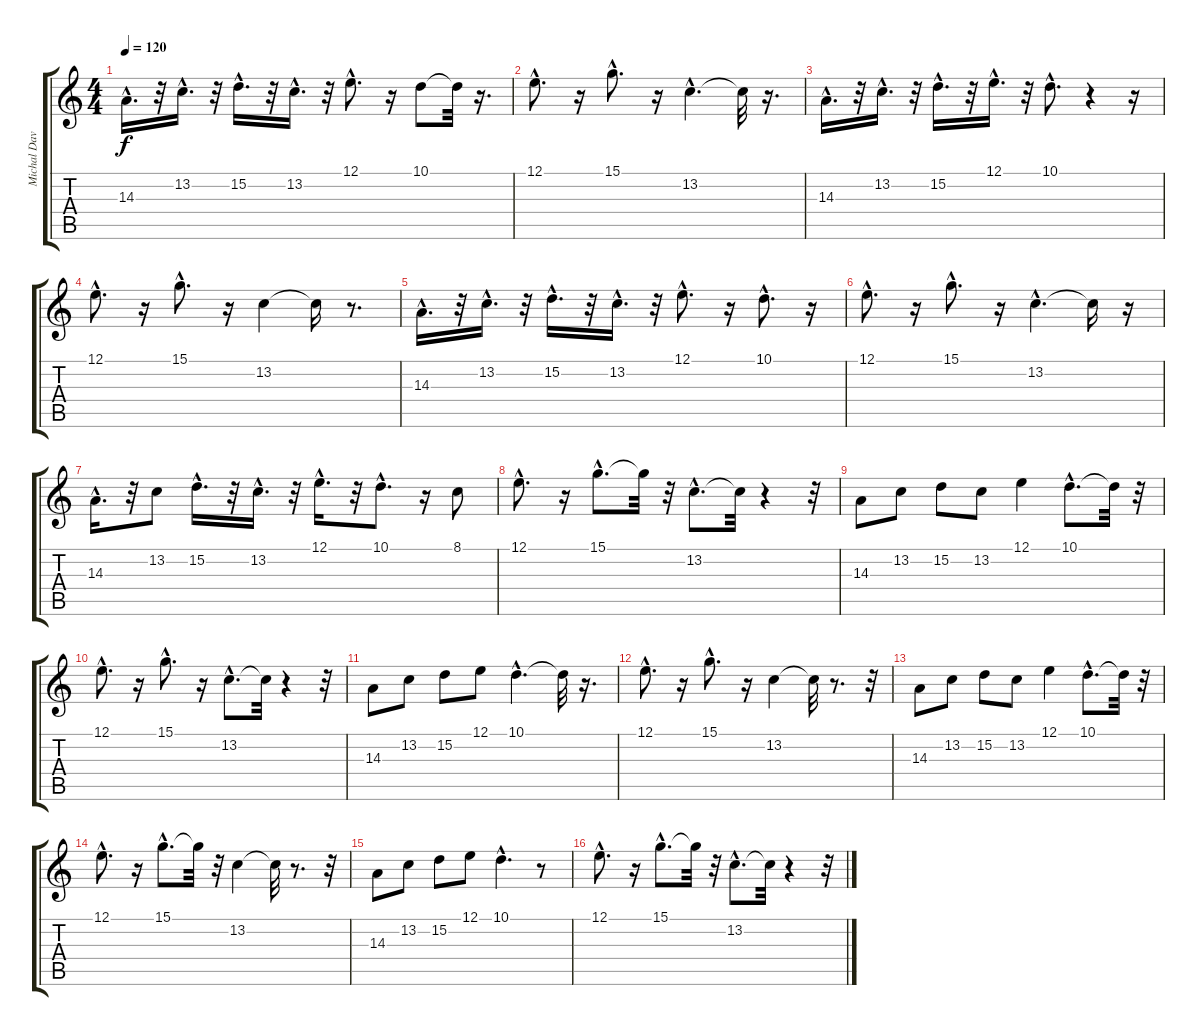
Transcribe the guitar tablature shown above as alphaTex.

\track ("Michal David zpìv" "Michal Dav") {instrument lead2sawtooth}
\staff {score tabs}
\tuning (E4 B3 G3 D3 A2 E2) {hide}
\ts (4 4)
\tempo 120
\clef g2
\ks c
14.3{hac}.16{d dy f} r.32 13.2{hac}.16{d} r.32 15.2{hac}.16{d} r.32 13.2{hac}.16{d} r.32 12.1{hac}.8{d} r.16 10.1.8 10.1{t}.32 r.16{d} |
12.1{hac}.8{d} r.16 15.1{hac}.8{d} r.16 13.2{hac}.4{d} 13.2{t}.32 r.16{d} |
14.3{hac}.16{d} r.32 13.2{hac}.16{d} r.32 15.2{hac}.16{d} r.32 12.1{hac}.16{d} r.32 10.1{hac}.8{d} r.4 r.16 |
12.1{hac}.8{d} r.16 15.1{hac}.8{d} r.16 13.2.4 13.2{t}.16 r.8{d} |
14.3{hac}.16{d} r.32 13.2{hac}.16{d} r.32 15.2{hac}.16{d} r.32 13.2{hac}.16{d} r.32 12.1{hac}.8{d} r.16 10.1{hac}.8{d} r.16 |
12.1{hac}.8{d} r.16 15.1{hac}.8{d} r.16 13.2{hac}.4{d} 13.2{t}.16 r.16 |
14.3{hac}.16{d} r.32 13.2.8 15.2{hac}.16{d} r.32 13.2{hac}.16{d} r.32 12.1{hac}.16{d} r.32 10.1{hac}.8{d} r.16 8.1.8 |
12.1{hac}.8{d} r.16 15.1{hac}.8{d} 15.1{t}.32 r.32 13.2{hac}.8{d} 13.2{t}.32 r.4 r.32 |
14.3.8 13.2.8 15.2.8 13.2.8 12.1.4 10.1{hac}.8{d} 10.1{t}.32 r.32 |
12.1{hac}.8{d} r.16 15.1{hac}.8{d} r.16 13.2{hac}.8{d} 13.2{t}.32 r.4 r.32 |
14.3.8 13.2.8 15.2.8 12.1.8 10.1{hac}.4{d} 10.1{t}.32 r.16{d} |
12.1{hac}.8{d} r.16 15.1{hac}.8{d} r.16 13.2.4 13.2{t}.32 r.8{d} r.32 |
14.3.8 13.2.8 15.2.8 13.2.8 12.1.4 10.1{hac}.8{d} 10.1{t}.32 r.32 |
12.1{hac}.8{d} r.16 15.1{hac}.8{d} 15.1{t}.32 r.32 13.2.4 13.2{t}.32 r.8{d} r.32 |
14.3.8 13.2.8 15.2.8 12.1.8 10.1{hac}.4{d} r.8 |
12.1{hac}.8{d} r.16 15.1{hac}.8{d} 15.1{t}.32 r.32 13.2{hac}.8{d} 13.2{t}.32 r.4 r.32
